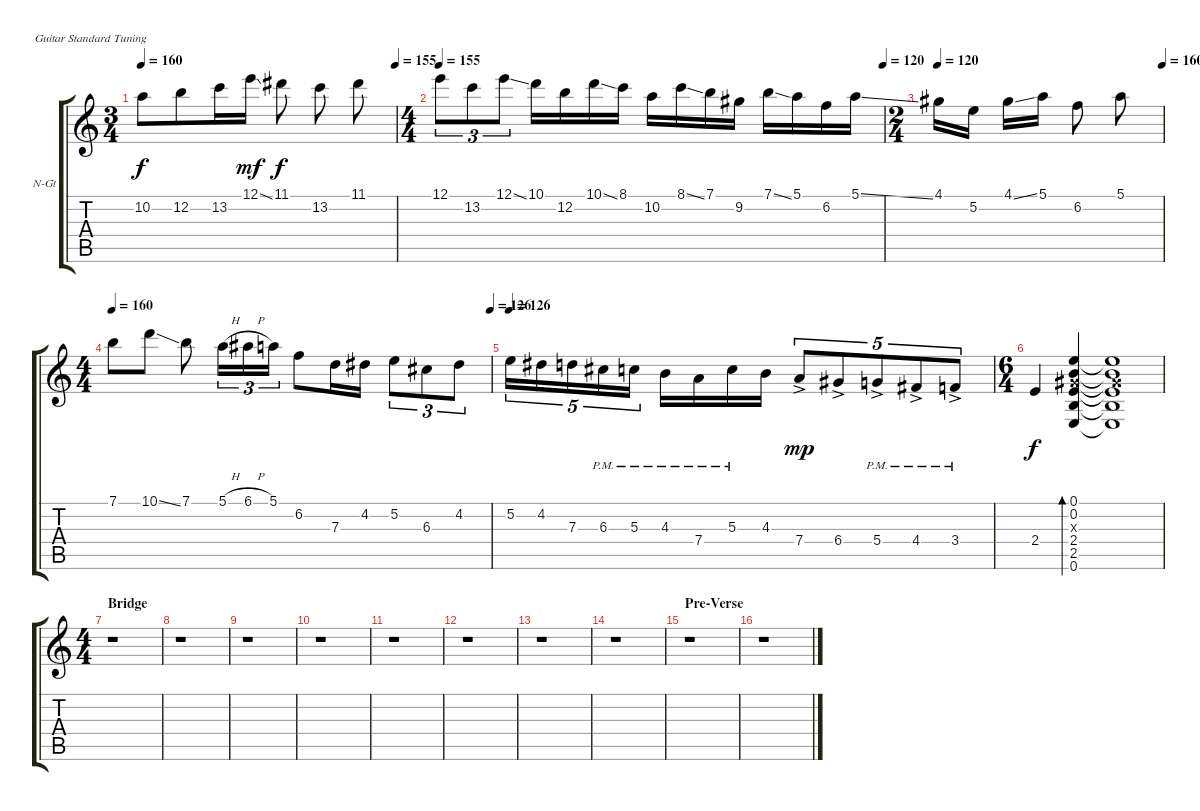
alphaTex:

\bracketExtendMode groupsimilarinstruments
\firstSystemTrackNameOrientation horizontal
\otherSystemsTrackNameOrientation horizontal
\track ("M. Friedman (Acoustic)" "N-Gt") {instrument acousticguitarnylon}
\staff {score tabs}
\tuning (E4 B3 G3 D3 A2 E2)
\ts (3 4)
\beaming (8 3 1 1 1)
\tempo 160
\tempo (155 1)
\clef g2
\ks c
10.2.8{dy f} 12.2.8 13.2.16 12.1{ss}.16{dy mf} 11.1.8{dy f} 13.2.8 11.1.8 |
\ts (4 4)
\beaming (8 2 2 2 2)
\tempo 155
\tempo (120 1)
12.1.8{tu (3 2)} 13.2.8{tu (3 2)} 12.1{ss}.8{tu (3 2)} 10.1.16 12.2.16 10.1{ss}.16 8.1.16 10.2.16 8.1{ss}.16 7.1.16 9.2.16 7.1{ss}.16 5.1.16 6.2.16 5.1{ss}.16 |
\ts (2 4)
\beaming (8 1 1 1 1)
\tempo 120
\tempo (160 1)
4.1.16 5.2.16 4.1{ss}.16 5.1.16 6.2.8 5.1.8 |
\ts (4 4)
\beaming (8 2 2 2 2)
\tempo 160
\tempo (126 1)
7.1.8 10.1{ss}.8 7.1.8 5.1{h}.16{tu (3 2)} 6.1{h}.16{tu (3 2)} 5.1.16{tu (3 2)} 6.2.8 7.3.16 4.2.16 5.2.8{tu (3 2)} 6.3.8{tu (3 2)} 4.2.8{tu (3 2)} |
\tempo 126
5.2.16{tu (5 4)} 4.2.16{tu (5 4)} 7.3.16{tu (5 4)} 6.3{pm}.16{tu (5 4)} 5.3{pm}.16{tu (5 4)} 4.3{pm}.16 7.4{pm}.16 5.3{pm}.16 4.3.16 7.4{ac}.8{tu (5 4) dy mp} 6.4{ac}.8{tu (5 4)} 5.4{ac pm}.8{tu (5 4)} 4.4{ac pm}.8{tu (5 4)} 3.4{ac pm}.8{tu (5 4)} |
\ts (6 4)
\beaming (8 3 3 3 3)
2.4.4{dy f} (0.1 0.2 1.3{x} 2.4 2.5 0.6).4{bd 240} (0.1{t} 0.2{t} 1.3{x t} 2.4{t} 2.5{t} 0.6{t}).1 |
\ts (4 4)
\beaming (8 2 2 2 2)
\section ("" "Bridge")
r.1 |
r.1 |
r.1 |
r.1 |
r.1 |
r.1 |
r.1 |
r.1 |
\section ("" "Pre-Verse")
r.1 |
r.1
